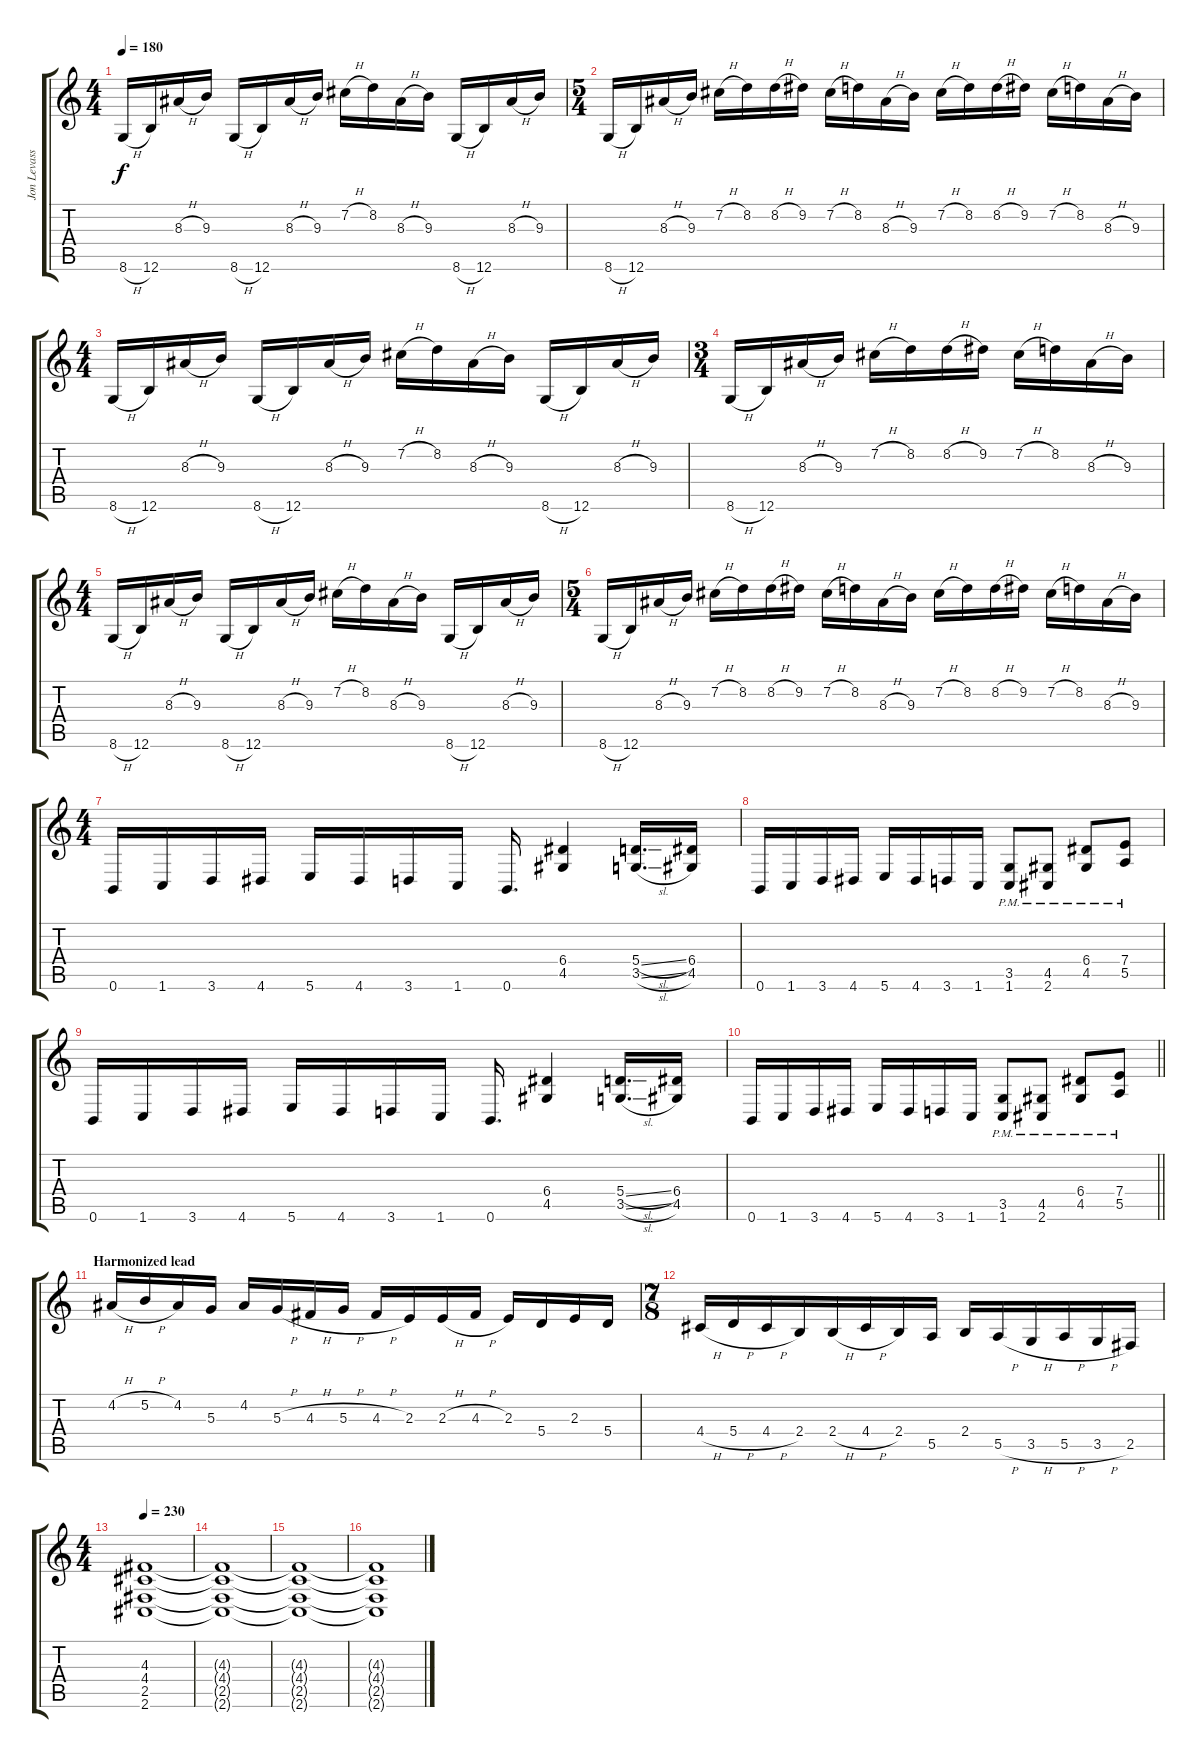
\track ("Jon Levasseur" "Jon Levass") {instrument distortionguitar}
\staff {score tabs}
\tuning (B3 Gb3 D3 A2 E2 B1) {hide}
\ts (4 4)
\tempo 180
\clef g2
\ks c
8.6{h}.16{dy f} 12.6.16 8.3{h}.16 9.3.16 8.6{h}.16 12.6.16 8.3{h}.16 9.3.16 7.2{h}.16 8.2.16 8.3{h}.16 9.3.16 8.6{h}.16 12.6.16 8.3{h}.16 9.3.16 |
\ts (5 4)
8.6{h}.16 12.6.16 8.3{h}.16 9.3.16 7.2{h}.16 8.2.16 8.2{h}.16 9.2.16 7.2{h}.16 8.2.16 8.3{h}.16 9.3.16 7.2{h}.16 8.2.16 8.2{h}.16 9.2.16 7.2{h}.16 8.2.16 8.3{h}.16 9.3.16 |
\ts (4 4)
8.6{h}.16 12.6.16 8.3{h}.16 9.3.16 8.6{h}.16 12.6.16 8.3{h}.16 9.3.16 7.2{h}.16 8.2.16 8.3{h}.16 9.3.16 8.6{h}.16 12.6.16 8.3{h}.16 9.3.16 |
\ts (3 4)
8.6{h}.16 12.6.16 8.3{h}.16 9.3.16 7.2{h}.16 8.2.16 8.2{h}.16 9.2.16 7.2{h}.16 8.2.16 8.3{h}.16 9.3.16 |
\ts (4 4)
8.6{h}.16 12.6.16 8.3{h}.16 9.3.16 8.6{h}.16 12.6.16 8.3{h}.16 9.3.16 7.2{h}.16 8.2.16 8.3{h}.16 9.3.16 8.6{h}.16 12.6.16 8.3{h}.16 9.3.16 |
\ts (5 4)
8.6{h}.16 12.6.16 8.3{h}.16 9.3.16 7.2{h}.16 8.2.16 8.2{h}.16 9.2.16 7.2{h}.16 8.2.16 8.3{h}.16 9.3.16 7.2{h}.16 8.2.16 8.2{h}.16 9.2.16 7.2{h}.16 8.2.16 8.3{h}.16 9.3.16 |
\ts (4 4)
0.6.16 1.6.16 3.6.16 4.6.16 5.6.16 4.6.16 3.6.16 1.6.16 0.6.16{d} (6.4 4.5).4 (5.4{sl} 3.5{sl}).16{d} (6.4 4.5).16 |
0.6.16 1.6.16 3.6.16 4.6.16 5.6.16 4.6.16 3.6.16 1.6.16 (3.5{pm} 1.6{pm}).8 (4.5{pm} 2.6{pm}).8 (6.4{pm} 4.5{pm}).8 (7.4{pm} 5.5{pm}).8 |
0.6.16 1.6.16 3.6.16 4.6.16 5.6.16 4.6.16 3.6.16 1.6.16 0.6.16{d} (6.4 4.5).4 (5.4{sl} 3.5{sl}).16{d} (6.4 4.5).16 |
\barLineRight lightlight
0.6.16 1.6.16 3.6.16 4.6.16 5.6.16 4.6.16 3.6.16 1.6.16 (3.5{pm} 1.6{pm}).8 (4.5{pm} 2.6{pm}).8 (6.4{pm} 4.5{pm}).8 (7.4{pm} 5.5{pm}).8 |
\section ("" "Harmonized lead")
4.2{h}.16 5.2{h}.16 4.2.16 5.3.16 4.2.16 5.3{h}.16 4.3{h}.16 5.3{h}.16 4.3{h}.16 2.3.16 2.3{h}.16 4.3{h}.16 2.3.16 5.4.16 2.3.16 5.4.16 |
\ts (7 8)
4.4{h}.16 5.4{h}.16 4.4{h}.16 2.4.16 2.4{h}.16 4.4{h}.16 2.4.16 5.5.16 2.4.16 5.5{h}.16 3.5{h}.16 5.5{h}.16 3.5{h}.16 2.5.16 |
\ts (4 4)
\tempo 230
(4.3 4.4 2.5 2.6).1 |
(4.3{t} 4.4{t} 2.5{t} 2.6{t}).1 |
(4.3{t} 4.4{t} 2.5{t} 2.6{t}).1 |
(4.3{t} 4.4{t} 2.5{t} 2.6{t}).1
